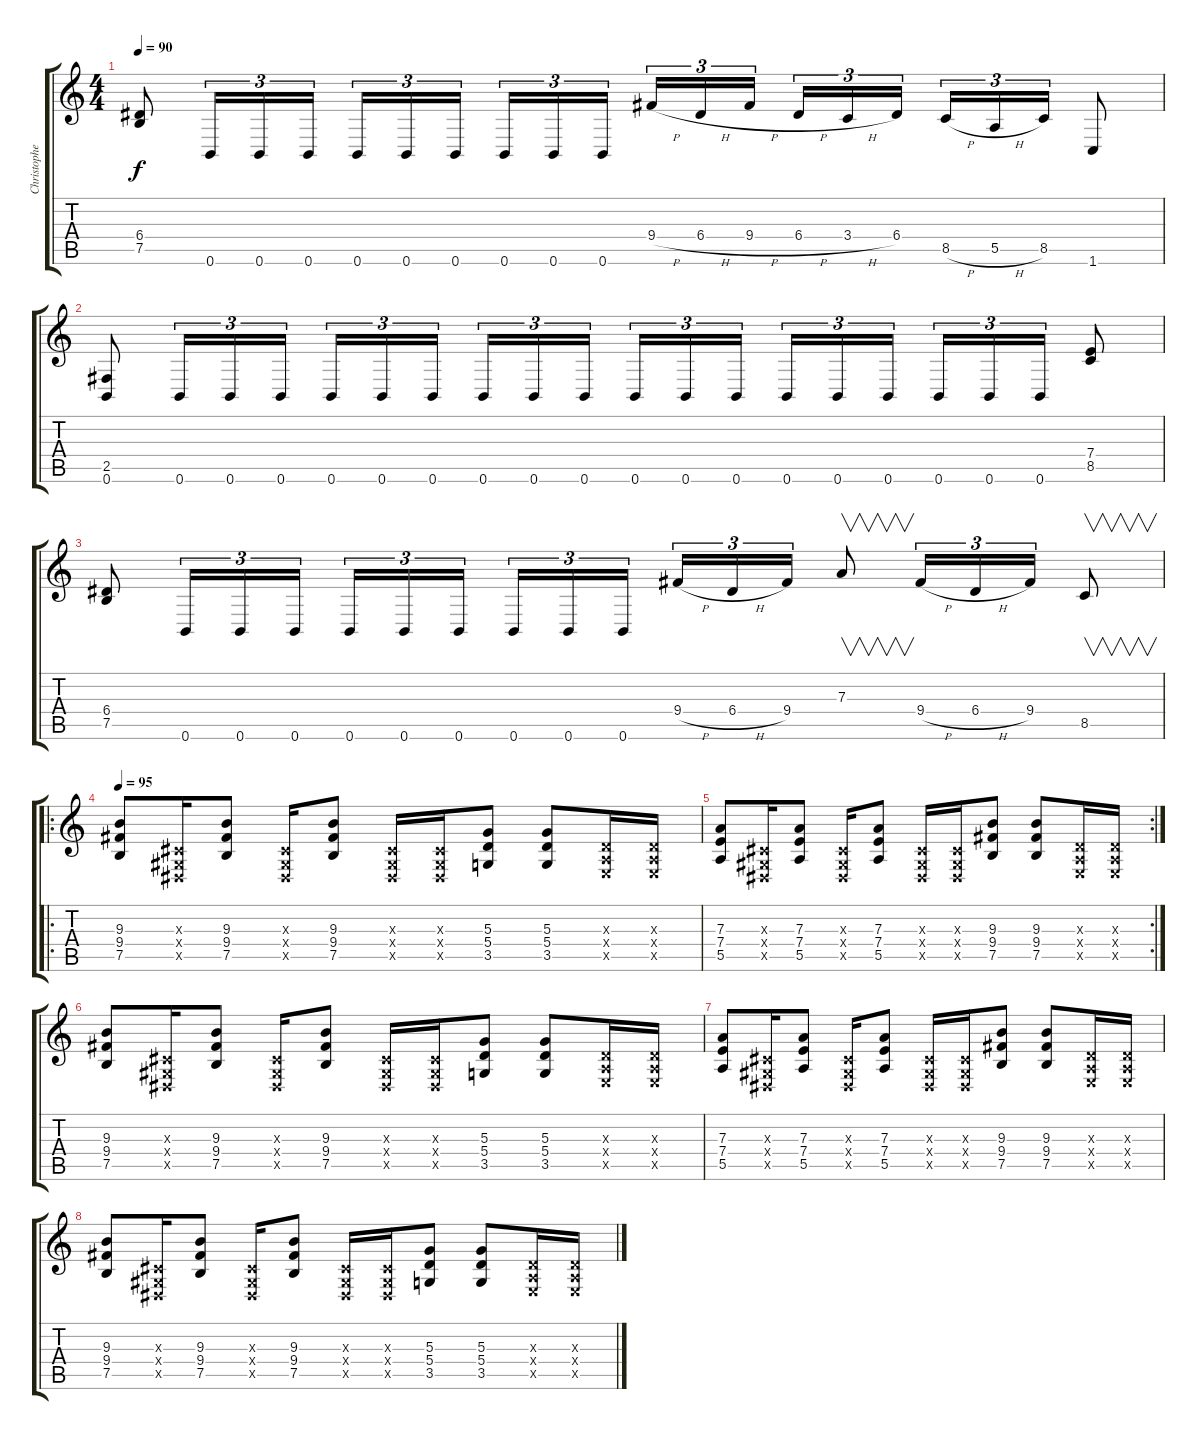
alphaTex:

\track ("Christopher Amott" "Christophe") {instrument distortionguitar}
\staff {score tabs}
\tuning (B3 Gb3 D3 A2 E2 B1) {hide}
\ts (4 4)
\tempo 90
\clef g2
\ks c
(6.4 7.5).8{dy f} 0.6.16{tu (3 2)} 0.6.16{tu (3 2)} 0.6.16{tu (3 2)} 0.6.16{tu (3 2)} 0.6.16{tu (3 2)} 0.6.16{tu (3 2)} 0.6.16{tu (3 2)} 0.6.16{tu (3 2)} 0.6.16{tu (3 2)} 9.4{h}.16{tu (3 2)} 6.4{h}.16{tu (3 2)} 9.4{h}.16{tu (3 2)} 6.4{h}.16{tu (3 2)} 3.4{h}.16{tu (3 2)} 6.4.16{tu (3 2)} 8.5{h}.16{tu (3 2)} 5.5{h}.16{tu (3 2)} 8.5.16{tu (3 2)} 1.6.8 |
(2.5 0.6).8 0.6.16{tu (3 2)} 0.6.16{tu (3 2)} 0.6.16{tu (3 2)} 0.6.16{tu (3 2)} 0.6.16{tu (3 2)} 0.6.16{tu (3 2)} 0.6.16{tu (3 2)} 0.6.16{tu (3 2)} 0.6.16{tu (3 2)} 0.6.16{tu (3 2)} 0.6.16{tu (3 2)} 0.6.16{tu (3 2)} 0.6.16{tu (3 2)} 0.6.16{tu (3 2)} 0.6.16{tu (3 2)} 0.6.16{tu (3 2)} 0.6.16{tu (3 2)} 0.6.16{tu (3 2)} (7.4 8.5).8 |
(6.4 7.5).8 0.6.16{tu (3 2)} 0.6.16{tu (3 2)} 0.6.16{tu (3 2)} 0.6.16{tu (3 2)} 0.6.16{tu (3 2)} 0.6.16{tu (3 2)} 0.6.16{tu (3 2)} 0.6.16{tu (3 2)} 0.6.16{tu (3 2)} 9.4{h}.16{tu (3 2)} 6.4{h}.16{tu (3 2)} 9.4.16{tu (3 2)} 7.3.8{v} 9.4{h}.16{tu (3 2)} 6.4{h}.16{tu (3 2)} 9.4.16{tu (3 2)} 8.5.8{v} |
\ro
\tempo 95
(9.3 9.4 7.5).8 (-1.3{x} -1.4{x} -1.5{x}).16 (9.3 9.4 7.5).8 (-1.3{x} -1.4{x} -1.5{x}).16 (9.3 9.4 7.5).8 (-1.3{x} -1.4{x} -1.5{x}).16 (-1.3{x} -1.4{x} -1.5{x}).16 (5.3 5.4 3.5).8 (5.3 5.4 3.5).8 (0.3{x} 0.4{x} 0.5{x}).16 (0.3{x} 0.4{x} 0.5{x}).16 |
\rc 2
(7.3 7.4 5.5).8 (-1.3{x} -1.4{x} -1.5{x}).16 (7.3 7.4 5.5).8 (-1.3{x} -1.4{x} -1.5{x}).16 (7.3 7.4 5.5).8 (-1.3{x} -1.4{x} -1.5{x}).16 (-1.3{x} -1.4{x} -1.5{x}).16 (9.3 9.4 7.5).8 (9.3 9.4 7.5).8 (0.3{x} 0.4{x} 0.5{x}).16 (0.3{x} 0.4{x} 0.5{x}).16 |
(9.3 9.4 7.5).8 (-1.3{x} -1.4{x} -1.5{x}).16 (9.3 9.4 7.5).8 (-1.3{x} -1.4{x} -1.5{x}).16 (9.3 9.4 7.5).8 (-1.3{x} -1.4{x} -1.5{x}).16 (-1.3{x} -1.4{x} -1.5{x}).16 (5.3 5.4 3.5).8 (5.3 5.4 3.5).8 (0.3{x} 0.4{x} 0.5{x}).16 (0.3{x} 0.4{x} 0.5{x}).16 |
(7.3 7.4 5.5).8 (-1.3{x} -1.4{x} -1.5{x}).16 (7.3 7.4 5.5).8 (-1.3{x} -1.4{x} -1.5{x}).16 (7.3 7.4 5.5).8 (-1.3{x} -1.4{x} -1.5{x}).16 (-1.3{x} -1.4{x} -1.5{x}).16 (9.3 9.4 7.5).8 (9.3 9.4 7.5).8 (0.3{x} 0.4{x} 0.5{x}).16 (0.3{x} 0.4{x} 0.5{x}).16 |
(9.3 9.4 7.5).8 (-1.3{x} -1.4{x} -1.5{x}).16 (9.3 9.4 7.5).8 (-1.3{x} -1.4{x} -1.5{x}).16 (9.3 9.4 7.5).8 (-1.3{x} -1.4{x} -1.5{x}).16 (-1.3{x} -1.4{x} -1.5{x}).16 (5.3 5.4 3.5).8 (5.3 5.4 3.5).8 (0.3{x} 0.4{x} 0.5{x}).16 (0.3{x} 0.4{x} 0.5{x}).16
